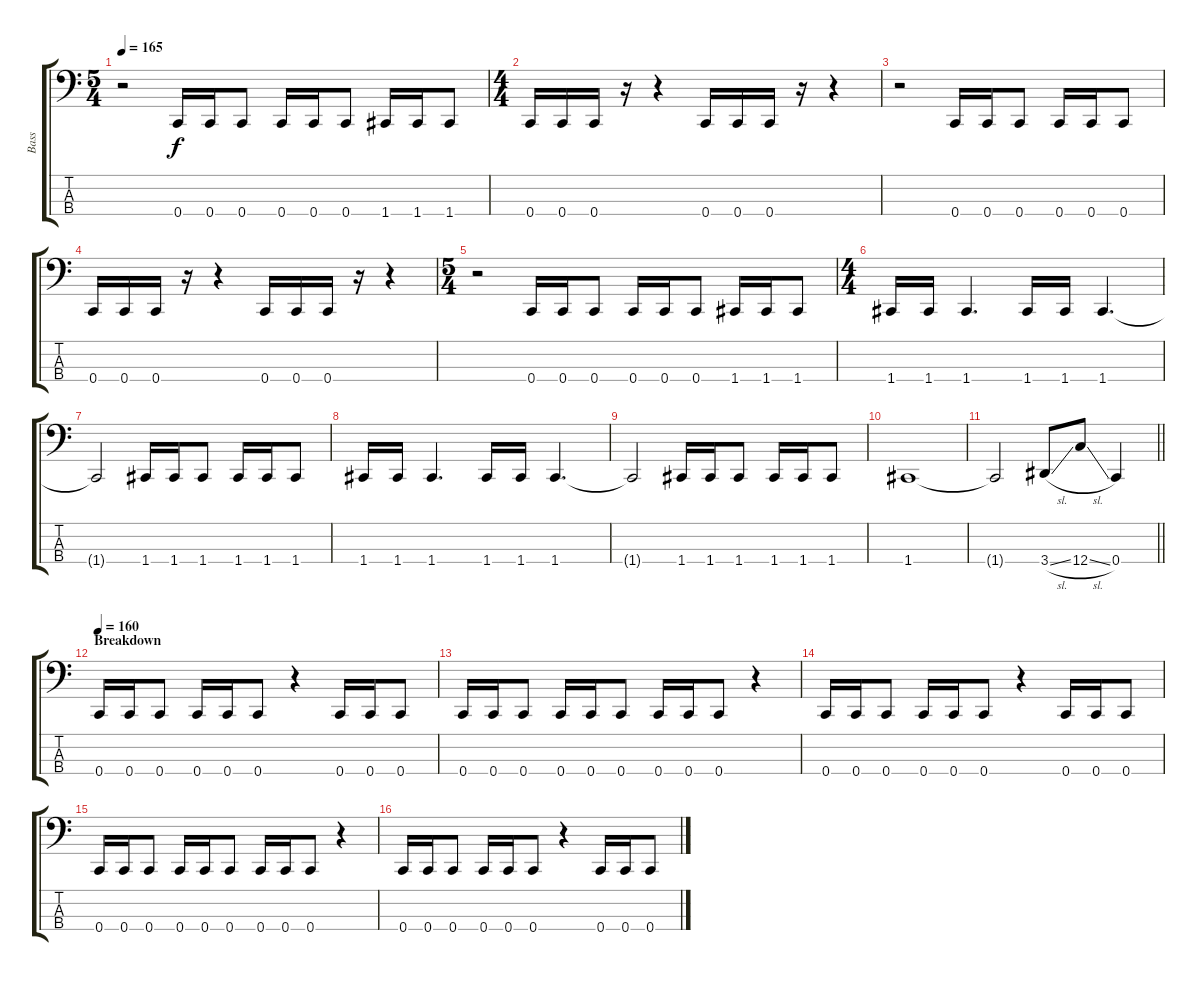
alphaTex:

\track ("Bass" "Bass") {instrument electricbasspick}
\staff {score tabs}
\tuning (F2 C2 G1 C1) {hide}
\ts (5 4)
\tempo 165
\clef f4
\ks c
r.2{dy f} 0.4.16 0.4.16 0.4.8 0.4.16 0.4.16 0.4.8 1.4.16 1.4.16 1.4.8 |
\ts (4 4)
0.4.16 0.4.16 0.4.16 r.16 r.4 0.4.16 0.4.16 0.4.16 r.16 r.4 |
r.2 0.4.16 0.4.16 0.4.8 0.4.16 0.4.16 0.4.8 |
0.4.16 0.4.16 0.4.16 r.16 r.4 0.4.16 0.4.16 0.4.16 r.16 r.4 |
\ts (5 4)
r.2 0.4.16 0.4.16 0.4.8 0.4.16 0.4.16 0.4.8 1.4.16 1.4.16 1.4.8 |
\ts (4 4)
1.4.16 1.4.16 1.4.4{d} 1.4.16 1.4.16 1.4.4{d} |
1.4{t}.2 1.4.16 1.4.16 1.4.8 1.4.16 1.4.16 1.4.8 |
1.4.16 1.4.16 1.4.4{d} 1.4.16 1.4.16 1.4.4{d} |
1.4{t}.2 1.4.16 1.4.16 1.4.8 1.4.16 1.4.16 1.4.8 |
1.4.1 |
\barLineRight lightlight
1.4{t}.2 3.4{sl}.8 12.4{sl}.8 0.4.4 |
\section ("" "Breakdown")
\tempo 160
0.4.16 0.4.16 0.4.8 0.4.16 0.4.16 0.4.8 r.4 0.4.16 0.4.16 0.4.8 |
0.4.16 0.4.16 0.4.8 0.4.16 0.4.16 0.4.8 0.4.16 0.4.16 0.4.8 r.4 |
0.4.16 0.4.16 0.4.8 0.4.16 0.4.16 0.4.8 r.4 0.4.16 0.4.16 0.4.8 |
0.4.16 0.4.16 0.4.8 0.4.16 0.4.16 0.4.8 0.4.16 0.4.16 0.4.8 r.4 |
0.4.16 0.4.16 0.4.8 0.4.16 0.4.16 0.4.8 r.4 0.4.16 0.4.16 0.4.8
